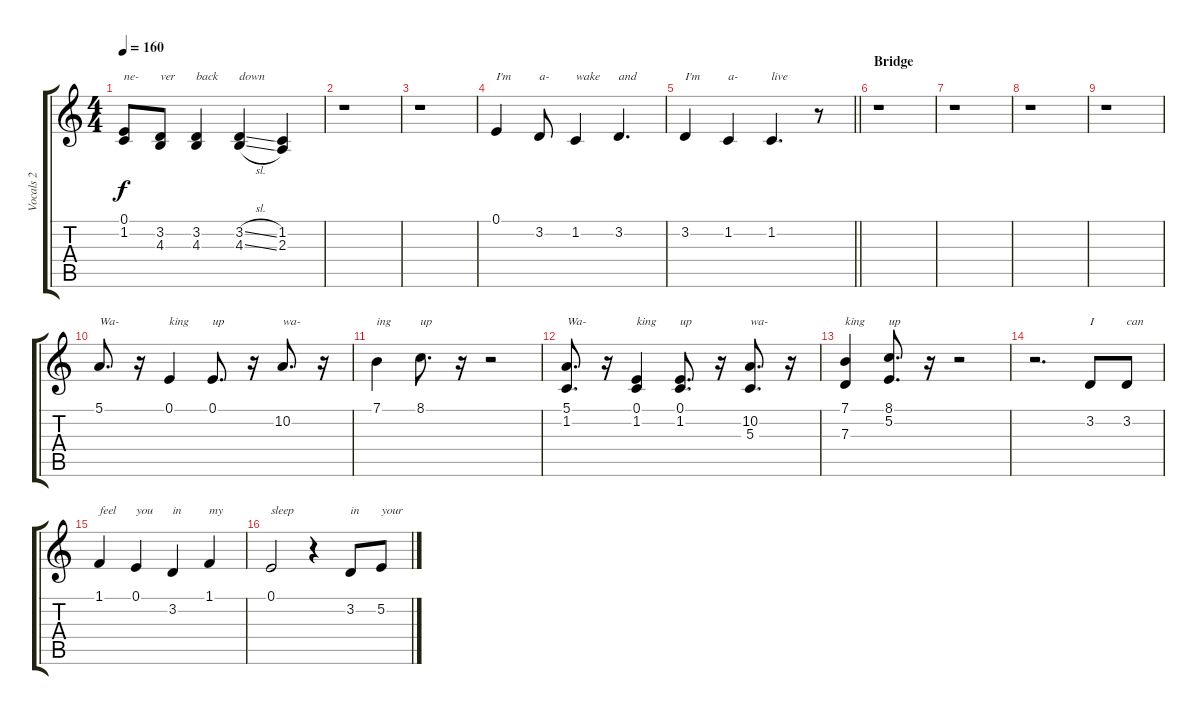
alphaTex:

\track ("Vocals 2" "Vocals 2") {instrument lead1square}
\staff {score tabs}
\tuning (E4 B3 G3 D3 A2 E2) {hide}
\ts (4 4)
\tempo 160
\clef g2
\ks c
(0.1 1.2).8{txt "ne-" dy f} (3.2 4.3).8{txt "ver"} (3.2 4.3).4{txt "back"} (3.2{sl} 4.3{sl}).4{txt "down"} (1.2 2.3).4 |
r.1 |
r.1 |
0.1.4{txt "I'm"} 3.2.8{txt "a-"} 1.2.4{txt "wake"} 3.2.4{d txt "and"} |
\barLineRight lightlight
3.2.4{txt "I'm"} 1.2.4{txt "a-"} 1.2.4{d txt "live"} r.8 |
\section ("" "Bridge")
r.1 |
r.1 |
r.1 |
r.1 |
5.1.8{d txt "Wa-"} r.16 0.1.4{txt "king"} 0.1.8{d txt "up"} r.16 10.2.8{d txt "wa-"} r.16 |
7.1.4{txt "ing"} 8.1.8{d txt "up"} r.16 r.2 |
(5.1 1.2).8{d txt "Wa-"} r.16 (0.1 1.2).4{txt "king"} (0.1 1.2).8{d txt "up"} r.16 (10.2 5.3).8{d txt "wa-"} r.16 |
(7.1 7.3).4{txt "king"} (8.1 5.2).8{d txt "up"} r.16 r.2 |
r.2{d} 3.2.8{txt "I"} 3.2.8{txt "can"} |
1.1.4{txt "feel"} 0.1.4{txt "you"} 3.2.4{txt "in"} 1.1.4{txt "my"} |
0.1.2{txt "sleep"} r.4 3.2.8{txt "in"} 5.2.8{txt "your"}
